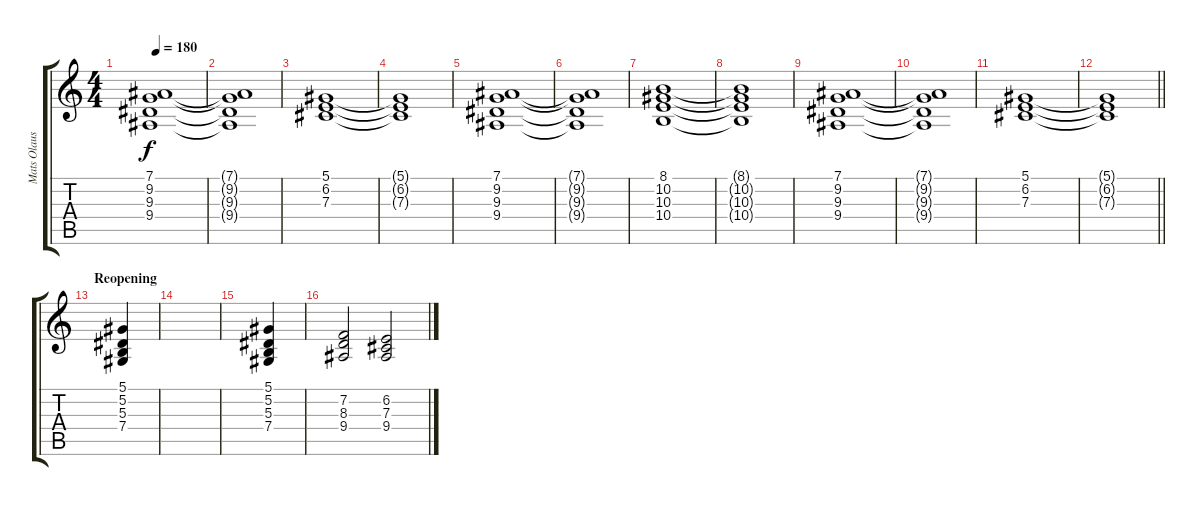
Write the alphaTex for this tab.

\track ("Mats Olausson" "Mats Olaus") {instrument choiraahs}
\staff {score tabs}
\tuning (Eb4 Bb3 Gb3 Db3 Ab2 Eb2) {hide}
\ts (4 4)
\tempo 180
\clef g2
\ks c
(7.1 9.2 9.3 9.4).1{dy f} |
(7.1{t} 9.2{t} 9.3{t} 9.4{t}).1 |
(5.1 6.2 7.3).1 |
(5.1{t} 6.2{t} 7.3{t}).1 |
(7.1 9.2 9.3 9.4).1 |
(7.1{t} 9.2{t} 9.3{t} 9.4{t}).1 |
(8.1 10.2 10.3 10.4).1 |
(8.1{t} 10.2{t} 10.3{t} 10.4{t}).1 |
(7.1 9.2 9.3 9.4).1 |
(7.1{t} 9.2{t} 9.3{t} 9.4{t}).1 |
(5.1 6.2 7.3).1 |
\barLineRight lightlight
(5.1{t} 6.2{t} 7.3{t}).1 |
\section ("" "Reopening")
(5.1 5.2 5.3 7.4).4 |
|
(5.1 5.2 5.3 7.4).4 |
(7.2 8.3 9.4).2 (6.2 7.3 9.4).2
